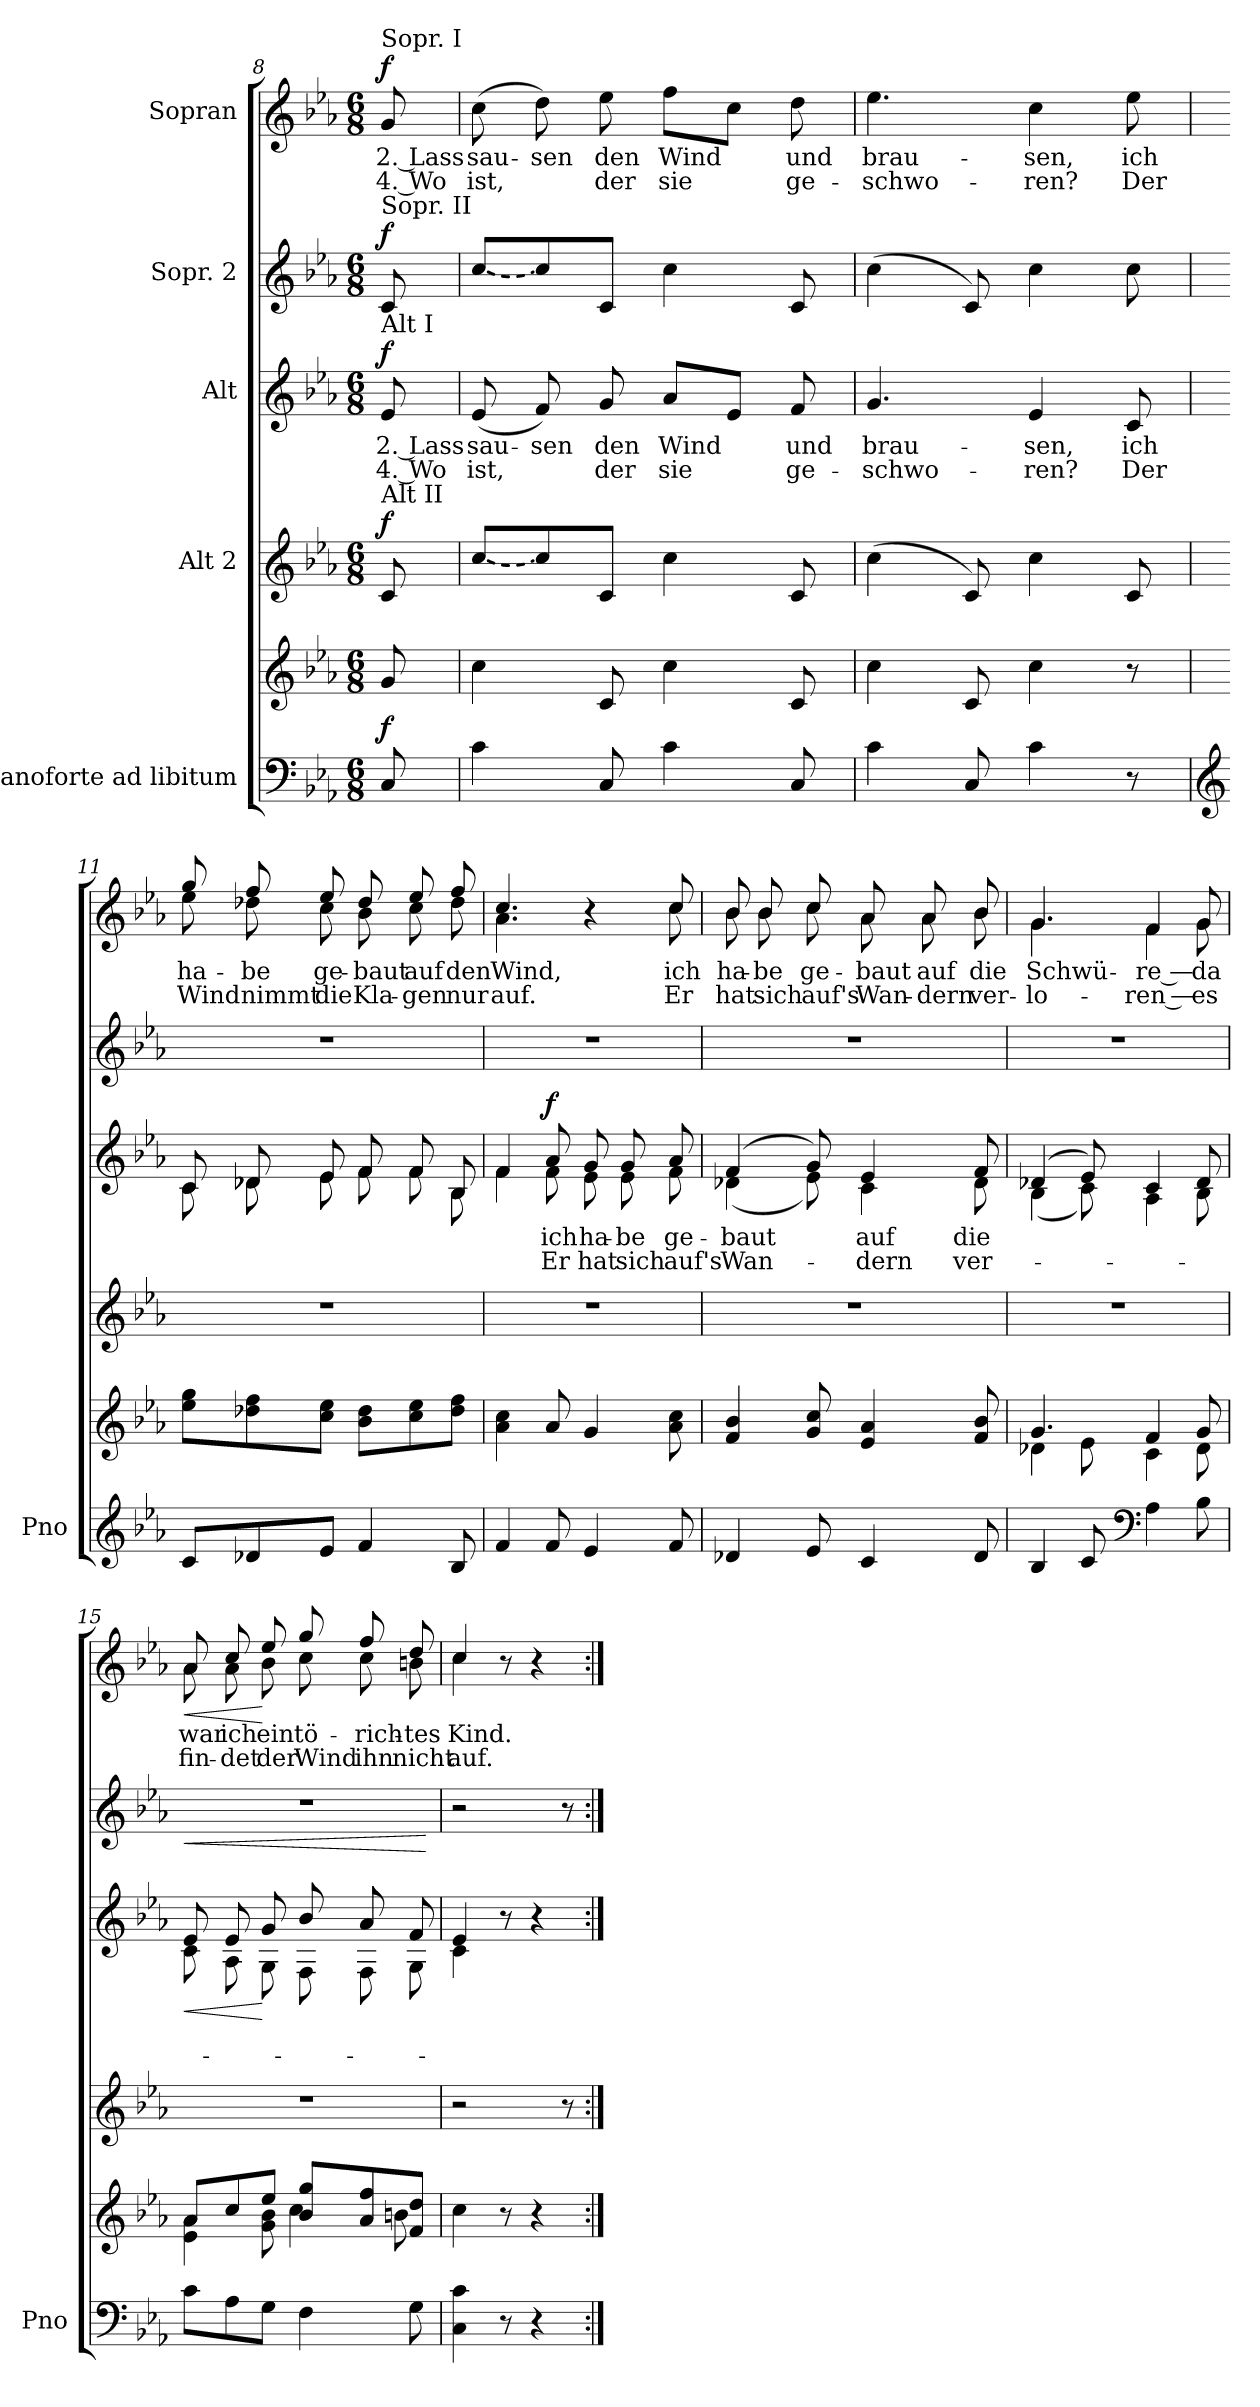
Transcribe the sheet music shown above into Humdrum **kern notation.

**kern	**kern	**dynam	**kern	**dynam	**kern	**text	**text	**dynam	**kern	**dynam	**kern	**text	**text	**dynam
*part5	*part5	*part5	*part4	*part4	*part3	*part3	*part3	*part3	*part2	*part2	*part1	*part1	*part1	*part1
*staff6	*staff5	*staff5/6	*staff4	*staff4	*staff3	*staff3	*staff3	*staff3	*staff2	*staff2	*staff1	*staff1	*staff1	*staff1
*I"Pianoforte ad libitum	*	*	*I"Alt 2	*	*I"Alt	*	*	*	*I"Sopr. 2	*	*I"Sopran	*	*	*
*I'Pno	*	*	*	*	*	*	*	*	*	*	*	*	*	*
!!LO:PB:g=z
*clefF4	*clefG2	*	*clefG2	*	*clefG2	*	*	*	*clefG2	*	*clefG2	*	*	*
*k[b-e-a-]	*k[b-e-a-]	*	*k[b-e-a-]	*	*k[b-e-a-]	*	*	*	*k[b-e-a-]	*	*k[b-e-a-]	*	*	*
*M6/8	*M6/8	*	*M6/8	*	*M6/8	*	*	*	*M6/8	*	*M6/8	*	*	*
=8X1	=8X1	=8X1	=8X1	=8X1	=8X1	=8X1	=8X1	=8X1	=8X1	=8X1	=8X1	=8X1	=8X1	=8X1
!	!	!	!	!	!	!	!	!	!	!	!LO:TX:a:t=Sopr. I	!	!	!
!	!	!	!	!	!	!	!	!	!LO:TX:a:t=Sopr. II	!	!	!	!	!
!	!	!	!	!	!LO:TX:a:t=Alt I	!	!	!	!	!	!	!	!	!
!	!	!	!LO:TX:a:t=Alt II	!	!	!	!	!	!	!	!	!	!	!
!	!	!LO:DY:a=2	!	!LO:DY:a	!	!LO:LY:b	!LO:LY:b	!LO:DY:a	!	!LO:DY:a	!	!LO:LY:b	!LO:LY:b	!LO:DY:a
8C/	8g/	f	8c/	f	8e-/	2. Lass	4. Wo	f	8c/	f	8g/	2. Lass	4. Wo	f
=9	=9	=9	=9	=9	=9	=9	=9	=9	=9	=9	=9	=9	=9	=9
!	!	!	!LO:T:dash	!	!	!LO:LY:b	!LO:LY:b	!	!LO:T:dash	!	!	!LO:LY:b	!LO:LY:b	!
4c\	4cc\	.	[8cc/L	.	(8e-/	sau-	ist,	.	[8cc/L	.	(8cc\	sau-	ist,	.
!	!	!	!	!	!	!LO:LY:b	!	!	!	!	!	!LO:LY:b	!	!
.	.	.	8cc/]	.	8f/)	-sen	.	.	8cc/]	.	8dd\)	-sen	.	.
!	!	!	!	!	!	!LO:LY:b	!LO:LY:b	!	!	!	!	!LO:LY:b	!LO:LY:b	!
8C/	8c/	.	8c/J	.	8g/	den	der	.	8c/J	.	8ee-\	den	der	.
!	!	!	!	!	!	!LO:LY:b	!LO:LY:b	!	!	!	!	!LO:LY:b	!LO:LY:b	!
4c\	4cc\	.	4cc\	.	8a-/L	Wind	sie	.	4cc\	.	8ff\L	Wind	sie	.
.	.	.	.	.	8e-/J	.	.	.	.	.	8cc\J	.	.	.
!	!	!	!	!	!	!LO:LY:b	!LO:LY:b	!	!	!	!	!LO:LY:b	!LO:LY:b	!
8C/	8c/	.	8c/	.	8f/	und	ge-	.	8c/	.	8dd\	und	ge-	.
=10	=10	=10	=10	=10	=10	=10	=10	=10	=10	=10	=10	=10	=10	=10
!	!	!	!	!	!	!LO:LY:b	!LO:LY:b	!	!	!	!	!LO:LY:b	!LO:LY:b	!
4c\	4cc\	.	(4cc\	.	4.g/	brau-	-schwo-	.	(4cc\	.	4.ee-\	brau-	-schwo-	.
8C/	8c/	.	8c/)	.	.	.	.	.	8c/)	.	.	.	.	.
!	!	!	!	!	!	!LO:LY:b	!LO:LY:b	!	!	!	!	!LO:LY:b	!LO:LY:b	!
4c\	4cc\	.	4cc\	.	4e-/	-sen,	-ren?	.	4cc\	.	4cc\	-sen,	-ren?	.
!	!	!	!	!	!	!LO:LY:b	!LO:LY:b	!	!	!	!	!LO:LY:b	!LO:LY:b	!
8r	8r	.	8c/	.	8c/	ich	Der	.	8cc\	.	8ee-\	ich	Der	.
!!LO:LB:g=z
=11	=11	=11	=11	=11	=11	=11	=11	=11	=11	=11	=11	=11	=11	=11
*clefG2	*	*	*	*	*	*	*	*	*	*	*	*	*	*
*	*	*	*	*	*^	*	*	*	*	*	*	*	*	*
!	!	!	!	!	!	!	!	!	!	!	!	!	!LO:LY:b	!LO:LY:b	!
*	*	*	*	*	*	*	*	*	*	*	*	*^	*	*	*
8c/L	8ee-\ 8gg\L	.	2.r	.	8c/	8c\	.	.	.	2.r	.	8gg/	8ee-\	ha-	Wind	.
!	!	!	!	!	!	!	!	!	!	!	!	!	!	!LO:LY:b	!LO:LY:b	!
8d-X/	8dd-X\ 8ff\	.	.	.	8d-X/	8d-\	.	.	.	.	.	8ff/	8dd-X\	-be	nimmt	.
!	!	!	!	!	!	!	!	!	!	!	!	!	!	!LO:LY:b	!LO:LY:b	!
8e-/J	8cc\ 8ee-\J	.	.	.	8e-/	8e-\	.	.	.	.	.	8ee-/	8cc\	ge-	die	.
!	!	!	!	!	!	!	!	!	!	!	!	!	!	!LO:LY:b	!LO:LY:b	!
4f/	8b-\ 8dd-\L	.	.	.	8f/	8f\	.	.	.	.	.	8dd-/	8b-\	-baut	Kla-	.
!	!	!	!	!	!	!	!	!	!	!	!	!	!	!LO:LY:b	!LO:LY:b	!
.	8cc\ 8ee-\	.	.	.	8f/	8f\	.	.	.	.	.	8ee-/	8cc\	auf	-gen	.
!	!	!	!	!	!	!	!	!	!	!	!	!	!	!LO:LY:b	!LO:LY:b	!
8B-/	8dd-\ 8ff\J	.	.	.	8B-/	8B-\	.	.	.	.	.	8ff/	8dd-\	den	nur	.
=12	=12	=12	=12	=12	=12	=12	=12	=12	=12	=12	=12	=12	=12	=12	=12	=12
!	!	!	!	!	!	!	!	!	!	!	!	!	!	!LO:LY:b	!LO:LY:b	!
4f/	4a-\ 4cc\	.	2.r	.	4f/	4f\	.	.	.	2.r	.	4.cc/	4.a-\	Wind,	auf.	.
!	!	!	!	!	!	!	!LO:LY:b	!LO:LY:b	!LO:DY:a	!	!	!	!	!	!	!
8f/	8a-/	.	.	.	8a-/	8f\	ich	Er	f	.	.	.	.	.	.	.
!	!	!	!	!	!	!	!LO:LY:b	!LO:LY:b	!	!	!	!	!	!	!	!
4e-/	4g/	.	.	.	8g/	8e-\	ha-	hat	.	.	.	4r	4ryy	.	.	.
!	!	!	!	!	!	!	!LO:LY:b	!LO:LY:b	!	!	!	!	!	!	!	!
.	.	.	.	.	8g/	8e-\	-be	sich	.	.	.	.	.	.	.	.
!	!	!	!	!	!	!	!LO:LY:b	!LO:LY:b	!	!	!	!	!	!LO:LY:b	!LO:LY:b	!
8f/	8a-\ 8cc\	.	.	.	8a-/	8f\	ge-	auf's	.	.	.	8cc/	8cc\	ich	Er	.
=13	=13	=13	=13	=13	=13	=13	=13	=13	=13	=13	=13	=13	=13	=13	=13	=13
!	!	!	!	!	!	!	!LO:LY:b	!LO:LY:b	!	!	!	!	!	!LO:LY:b	!LO:LY:b	!
4d-X/	4f/ 4b-/	.	2.r	.	(4f/	(4d-X\	-baut	Wan-	.	2.r	.	8b-/	8b-\	ha-	hat	.
!	!	!	!	!	!	!	!	!	!	!	!	!	!	!LO:LY:b	!LO:LY:b	!
.	.	.	.	.	.	.	.	.	.	.	.	8b-/	8b-\	-be	sich	.
!	!	!	!	!	!	!	!	!	!	!	!	!	!	!LO:LY:b	!LO:LY:b	!
8e-/	8g/ 8cc/	.	.	.	8g/)	8e-\)	.	.	.	.	.	8cc/	8cc\	ge-	auf's	.
!	!	!	!	!	!	!	!LO:LY:b	!LO:LY:b	!	!	!	!	!	!LO:LY:b	!LO:LY:b	!
4c/	4e-/ 4a-/	.	.	.	4e-/	4c\	auf	-dern	.	.	.	8a-/	8a-\	-baut	Wan-	.
!	!	!	!	!	!	!	!	!	!	!	!	!	!	!LO:LY:b	!LO:LY:b	!
.	.	.	.	.	.	.	.	.	.	.	.	8a-/	8a-\	auf	-dern	.
!	!	!	!	!	!	!	!LO:LY:b	!LO:LY:b	!	!	!	!	!	!LO:LY:b	!LO:LY:b	!
8d-/	8f/ 8b-/	.	.	.	8f/	8d-\	die	ver -	.	.	.	8b-/	8b-\	die	ver-	.
!!LO:LB:g=z	!!
=14	=14	=14	=14	=14	=14	=14	=14	=14	=14	=14	=14	=14	=14	=14	=14	=14
*	*^	*	*	*	*	*	*	*	*	*	*	*	*	*	*	*
!	!	!	!	!	!	!	!	!	!	!	!	!	!	!	!LO:LY:b	!LO:LY:b	!
4B-/	4.g/	4d-X\	.	2.r	.	(4d-X/	(4B-\	.	.	.	2.r	.	4.g/	4.g\	Schwü-	-lo-	.
8c/	.	8e-\	.	.	.	8e-/)	8c\)	.	.	.	.	.	.	.	.	.	.
*clefF4	*	*	*	*	*	*	*	*	*	*	*	*	*	*	*	*	*
!	!	!	!	!	!	!	!	!	!	!	!	!	!	!	!LO:LY:b	!LO:LY:b	!
4A-\	4f/	4c\	.	.	.	4c/	4A-\	.	.	.	.	.	4f/	4f\	-re —	-ren —	.
!	!	!	!	!	!	!	!	!	!	!	!	!	!	!	!LO:LY:b	!LO:LY:b	!
8B-\	8g/	8d-\	.	.	.	8d-/	8B-\	.	.	.	.	.	8g/	8g\	da	es	.
=15	=15	=15	=15	=15	=15	=15	=15	=15	=15	=15	=15	=15	=15	=15	=15	=15	=15
!	!	!	!	!	!	!	!	!	!	!LO:HP:b	!	!LO:HP:b	!	!	!LO:LY:b	!LO:LY:b	!LO:HP:b
8c\L	8a-/L	4e-\ 4a-\	.	2.r	.	8e-/	8c\	.	.	<	2.r	<	8a-/	8a-\	war	fin-	<
!	!	!	!	!	!	!	!	!	!	!	!	!	!	!	!LO:LY:b	!LO:LY:b	!
8A-\	8cc/	.	.	.	.	8e-/	8A-\	.	.	.	.	.	8cc/	8a-\	ich	-det	.
!	!	!	!	!	!	!	!	!	!	!	!	!	!	!	!LO:LY:b	!LO:LY:b	!
8G\J	8ee-/J	8g\ 8b-\	.	.	.	8g/	8G\	.	.	[	.	.	8ee-/	8b-\	ein	der	[
!	!	!	!	!	!	!	!	!	!	!	!	!	!	!	!LO:LY:b	!LO:LY:b	!
4F\	8b-/ 8gg/L	4cc\	.	.	.	8b-/	8F\	.	.	.	.	.	8gg/	8cc\	tö-	Wind	.
!	!	!	!	!	!	!	!	!	!	!	!	!	!	!	!LO:LY:b	!LO:LY:b	!
.	8a-/ 8ff/	.	.	.	.	8a-/	8F\	.	.	.	.	.	8ff/	8cc\	-rich-	ihn	.
!	!	!	!	!	!	!	!	!	!	!	!	!	!	!	!LO:LY:b	!LO:LY:b	!
8G\	8f/ 8dd/J	8bn\	.	.	.	8f/	8G\	.	.	.	.	.	8dd/	8bn\	-tes	nicht	.
*	*v	*v	*	*	*	*v	*v	*	*	*	*	*	*v	*v	*	*	*
.	.	.	.	.	.	.	.	.	.	[	.	.	.	.
=16	=16	=16	=16	=16	=16	=16	=16	=16	=16	=16	=16	=16	=16	=16
*	*	*	*	*	*^	*	*	*	*	*	*	*	*	*
!	!	!	!	!	!	!	!	!	!	!	!	!	!LO:LY:b	!LO:LY:b	!
*	*	*	*	*	*	*	*	*	*	*	*	*^	*	*	*
4C\ 4c\	4cc\	.	2r	.	4e-/	4c\	.	.	.	2r	.	4cc/	4cc\	Kind.	auf.	.
8r	8r	.	.	.	8r	8ryy	.	.	.	.	.	8r	8ryy	.	.	.
4r	4r	.	.	.	4r	4ryy	.	.	.	.	.	4r	4ryy	.	.	.
.	.	.	8r	.	.	.	.	.	.	8r	.	.	.	.	.	.
*	*	*	*	*	*v	*v	*	*	*	*	*	*v	*v	*	*	*
=:|!	=:|!	=:|!	=:|!	=:|!	=:|!	=:|!	=:|!	=:|!	=:|!	=:|!	=:|!	=:|!	=:|!	=:|!
*-	*-	*-	*-	*-	*-	*-	*-	*-	*-	*-	*-	*-	*-	*-
